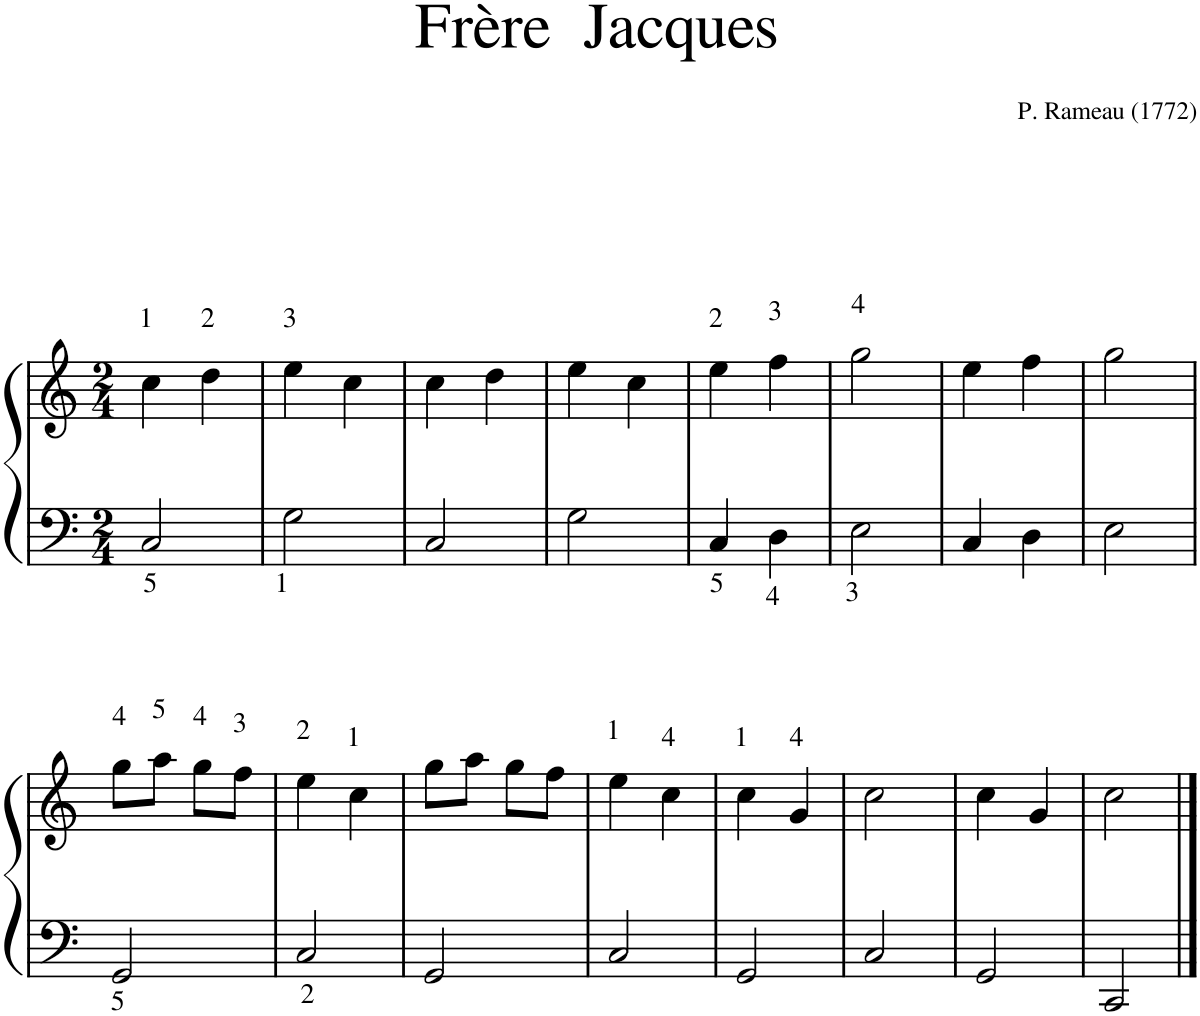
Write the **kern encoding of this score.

**kern	**kern
*part1	*part1
*staff2	*staff1
*I"Piano	*
*I'Pno.	*
*clefF4	*clefG2
*k[]	*k[]
*M2/4	*M2/4
=1	=1
!	!LO:TX:a:t=1
!LO:TX:b:t=5	!
2C/	4cc\
!	!LO:TX:a:t=2
.	4dd\
=2	=2
!	!LO:TX:a:t=3
!LO:TX:b:t=1	!
2G\	4ee\
.	4cc\
=3	=3
2C/	4cc\
.	4dd\
=4	=4
2G\	4ee\
.	4cc\
=5	=5
!	!LO:TX:a:t=2
!LO:TX:b:t=5	!
4C/	4ee\
!	!LO:TX:a:t=3
!LO:TX:b:t=4	!
4D\	4ff\
=6	=6
!	!LO:TX:a:t=4
!LO:TX:b:t=3	!
2E\	2gg\
=7	=7
4C/	4ee\
4D\	4ff\
=8	=8
2E\	2gg\
!!LO:LB:g=z
=9	=9
!	!LO:TX:a:t=4
!LO:TX:b:t=5	!
2GG/	8gg\L
!	!LO:TX:a:t=5
.	8aa\J
!	!LO:TX:a:t=4
.	8gg\L
!	!LO:TX:a:t=3
.	8ff\J
=10	=10
!	!LO:TX:a:t=2
!LO:TX:b:t=2	!
2C/	4ee\
!	!LO:TX:a:t=1
.	4cc\
=11	=11
2GG/	8gg\L
.	8aa\J
.	8gg\L
.	8ff\J
=12	=12
!	!LO:TX:a:t=1
2C/	4ee\
!	!LO:TX:a:t=4
.	4cc\
=13	=13
!	!LO:TX:a:t=1
2GG/	4cc\
!	!LO:TX:a:t=4
.	4g/
=14	=14
2C/	2cc\
=15	=15
2GG/	4cc\
.	4g/
=16	=16
2CC/	2cc\
==	==
*-	*-
